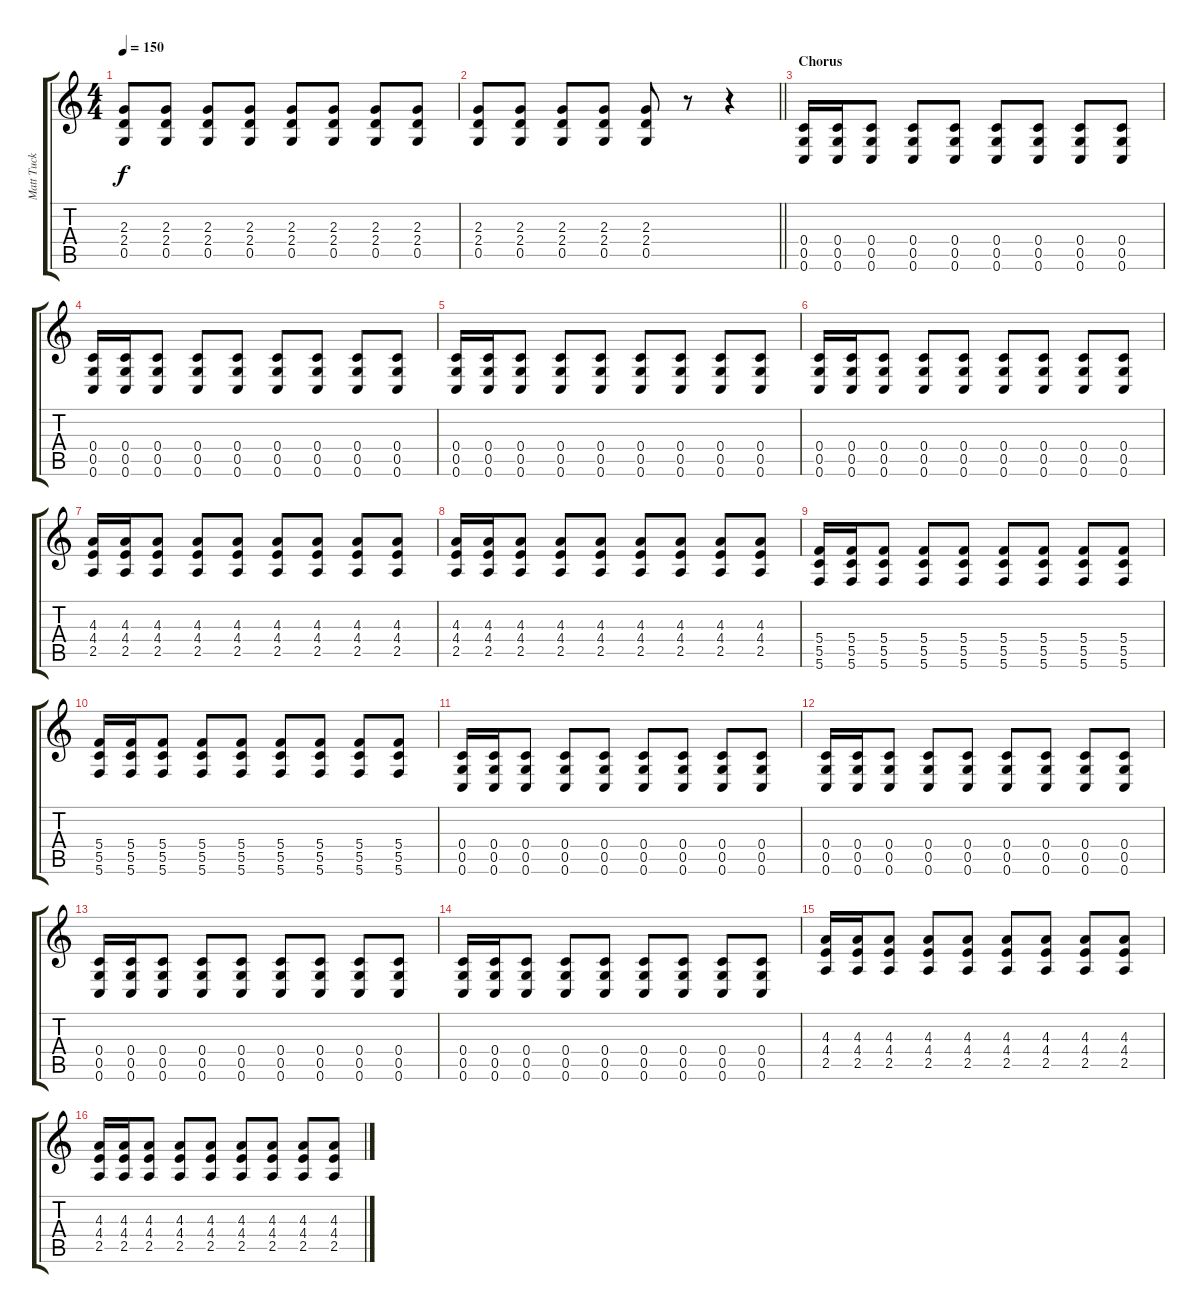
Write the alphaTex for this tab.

\track ("Matt Tuck" "Matt Tuck") {instrument acousticguitarsteel}
\staff {score tabs}
\tuning (D4 A3 F3 C3 G2 C2) {hide}
\ts (4 4)
\tempo 150
\clef g2
\ks c
(2.3 2.4 0.5).8{dy f} (2.3 2.4 0.5).8 (2.3 2.4 0.5).8 (2.3 2.4 0.5).8 (2.3 2.4 0.5).8 (2.3 2.4 0.5).8 (2.3 2.4 0.5).8 (2.3 2.4 0.5).8 |
\barLineRight lightlight
(2.3 2.4 0.5).8 (2.3 2.4 0.5).8 (2.3 2.4 0.5).8 (2.3 2.4 0.5).8 (2.3 2.4 0.5).8 r.8 r.4 |
\section ("" "Chorus")
(0.4 0.5 0.6).16 (0.4 0.5 0.6).16 (0.4 0.5 0.6).8 (0.4 0.5 0.6).8 (0.4 0.5 0.6).8 (0.4 0.5 0.6).8 (0.4 0.5 0.6).8 (0.4 0.5 0.6).8 (0.4 0.5 0.6).8 |
(0.4 0.5 0.6).16 (0.4 0.5 0.6).16 (0.4 0.5 0.6).8 (0.4 0.5 0.6).8 (0.4 0.5 0.6).8 (0.4 0.5 0.6).8 (0.4 0.5 0.6).8 (0.4 0.5 0.6).8 (0.4 0.5 0.6).8 |
(0.4 0.5 0.6).16 (0.4 0.5 0.6).16 (0.4 0.5 0.6).8 (0.4 0.5 0.6).8 (0.4 0.5 0.6).8 (0.4 0.5 0.6).8 (0.4 0.5 0.6).8 (0.4 0.5 0.6).8 (0.4 0.5 0.6).8 |
(0.4 0.5 0.6).16 (0.4 0.5 0.6).16 (0.4 0.5 0.6).8 (0.4 0.5 0.6).8 (0.4 0.5 0.6).8 (0.4 0.5 0.6).8 (0.4 0.5 0.6).8 (0.4 0.5 0.6).8 (0.4 0.5 0.6).8 |
(4.3 4.4 2.5).16 (4.3 4.4 2.5).16 (4.3 4.4 2.5).8 (4.3 4.4 2.5).8 (4.3 4.4 2.5).8 (4.3 4.4 2.5).8 (4.3 4.4 2.5).8 (4.3 4.4 2.5).8 (4.3 4.4 2.5).8 |
(4.3 4.4 2.5).16 (4.3 4.4 2.5).16 (4.3 4.4 2.5).8 (4.3 4.4 2.5).8 (4.3 4.4 2.5).8 (4.3 4.4 2.5).8 (4.3 4.4 2.5).8 (4.3 4.4 2.5).8 (4.3 4.4 2.5).8 |
(5.4 5.5 5.6).16 (5.4 5.5 5.6).16 (5.4 5.5 5.6).8 (5.4 5.5 5.6).8 (5.4 5.5 5.6).8 (5.4 5.5 5.6).8 (5.4 5.5 5.6).8 (5.4 5.5 5.6).8 (5.4 5.5 5.6).8 |
(5.4 5.5 5.6).16 (5.4 5.5 5.6).16 (5.4 5.5 5.6).8 (5.4 5.5 5.6).8 (5.4 5.5 5.6).8 (5.4 5.5 5.6).8 (5.4 5.5 5.6).8 (5.4 5.5 5.6).8 (5.4 5.5 5.6).8 |
(0.4 0.5 0.6).16 (0.4 0.5 0.6).16 (0.4 0.5 0.6).8 (0.4 0.5 0.6).8 (0.4 0.5 0.6).8 (0.4 0.5 0.6).8 (0.4 0.5 0.6).8 (0.4 0.5 0.6).8 (0.4 0.5 0.6).8 |
(0.4 0.5 0.6).16 (0.4 0.5 0.6).16 (0.4 0.5 0.6).8 (0.4 0.5 0.6).8 (0.4 0.5 0.6).8 (0.4 0.5 0.6).8 (0.4 0.5 0.6).8 (0.4 0.5 0.6).8 (0.4 0.5 0.6).8 |
(0.4 0.5 0.6).16 (0.4 0.5 0.6).16 (0.4 0.5 0.6).8 (0.4 0.5 0.6).8 (0.4 0.5 0.6).8 (0.4 0.5 0.6).8 (0.4 0.5 0.6).8 (0.4 0.5 0.6).8 (0.4 0.5 0.6).8 |
(0.4 0.5 0.6).16 (0.4 0.5 0.6).16 (0.4 0.5 0.6).8 (0.4 0.5 0.6).8 (0.4 0.5 0.6).8 (0.4 0.5 0.6).8 (0.4 0.5 0.6).8 (0.4 0.5 0.6).8 (0.4 0.5 0.6).8 |
(4.3 4.4 2.5).16 (4.3 4.4 2.5).16 (4.3 4.4 2.5).8 (4.3 4.4 2.5).8 (4.3 4.4 2.5).8 (4.3 4.4 2.5).8 (4.3 4.4 2.5).8 (4.3 4.4 2.5).8 (4.3 4.4 2.5).8 |
(4.3 4.4 2.5).16 (4.3 4.4 2.5).16 (4.3 4.4 2.5).8 (4.3 4.4 2.5).8 (4.3 4.4 2.5).8 (4.3 4.4 2.5).8 (4.3 4.4 2.5).8 (4.3 4.4 2.5).8 (4.3 4.4 2.5).8
